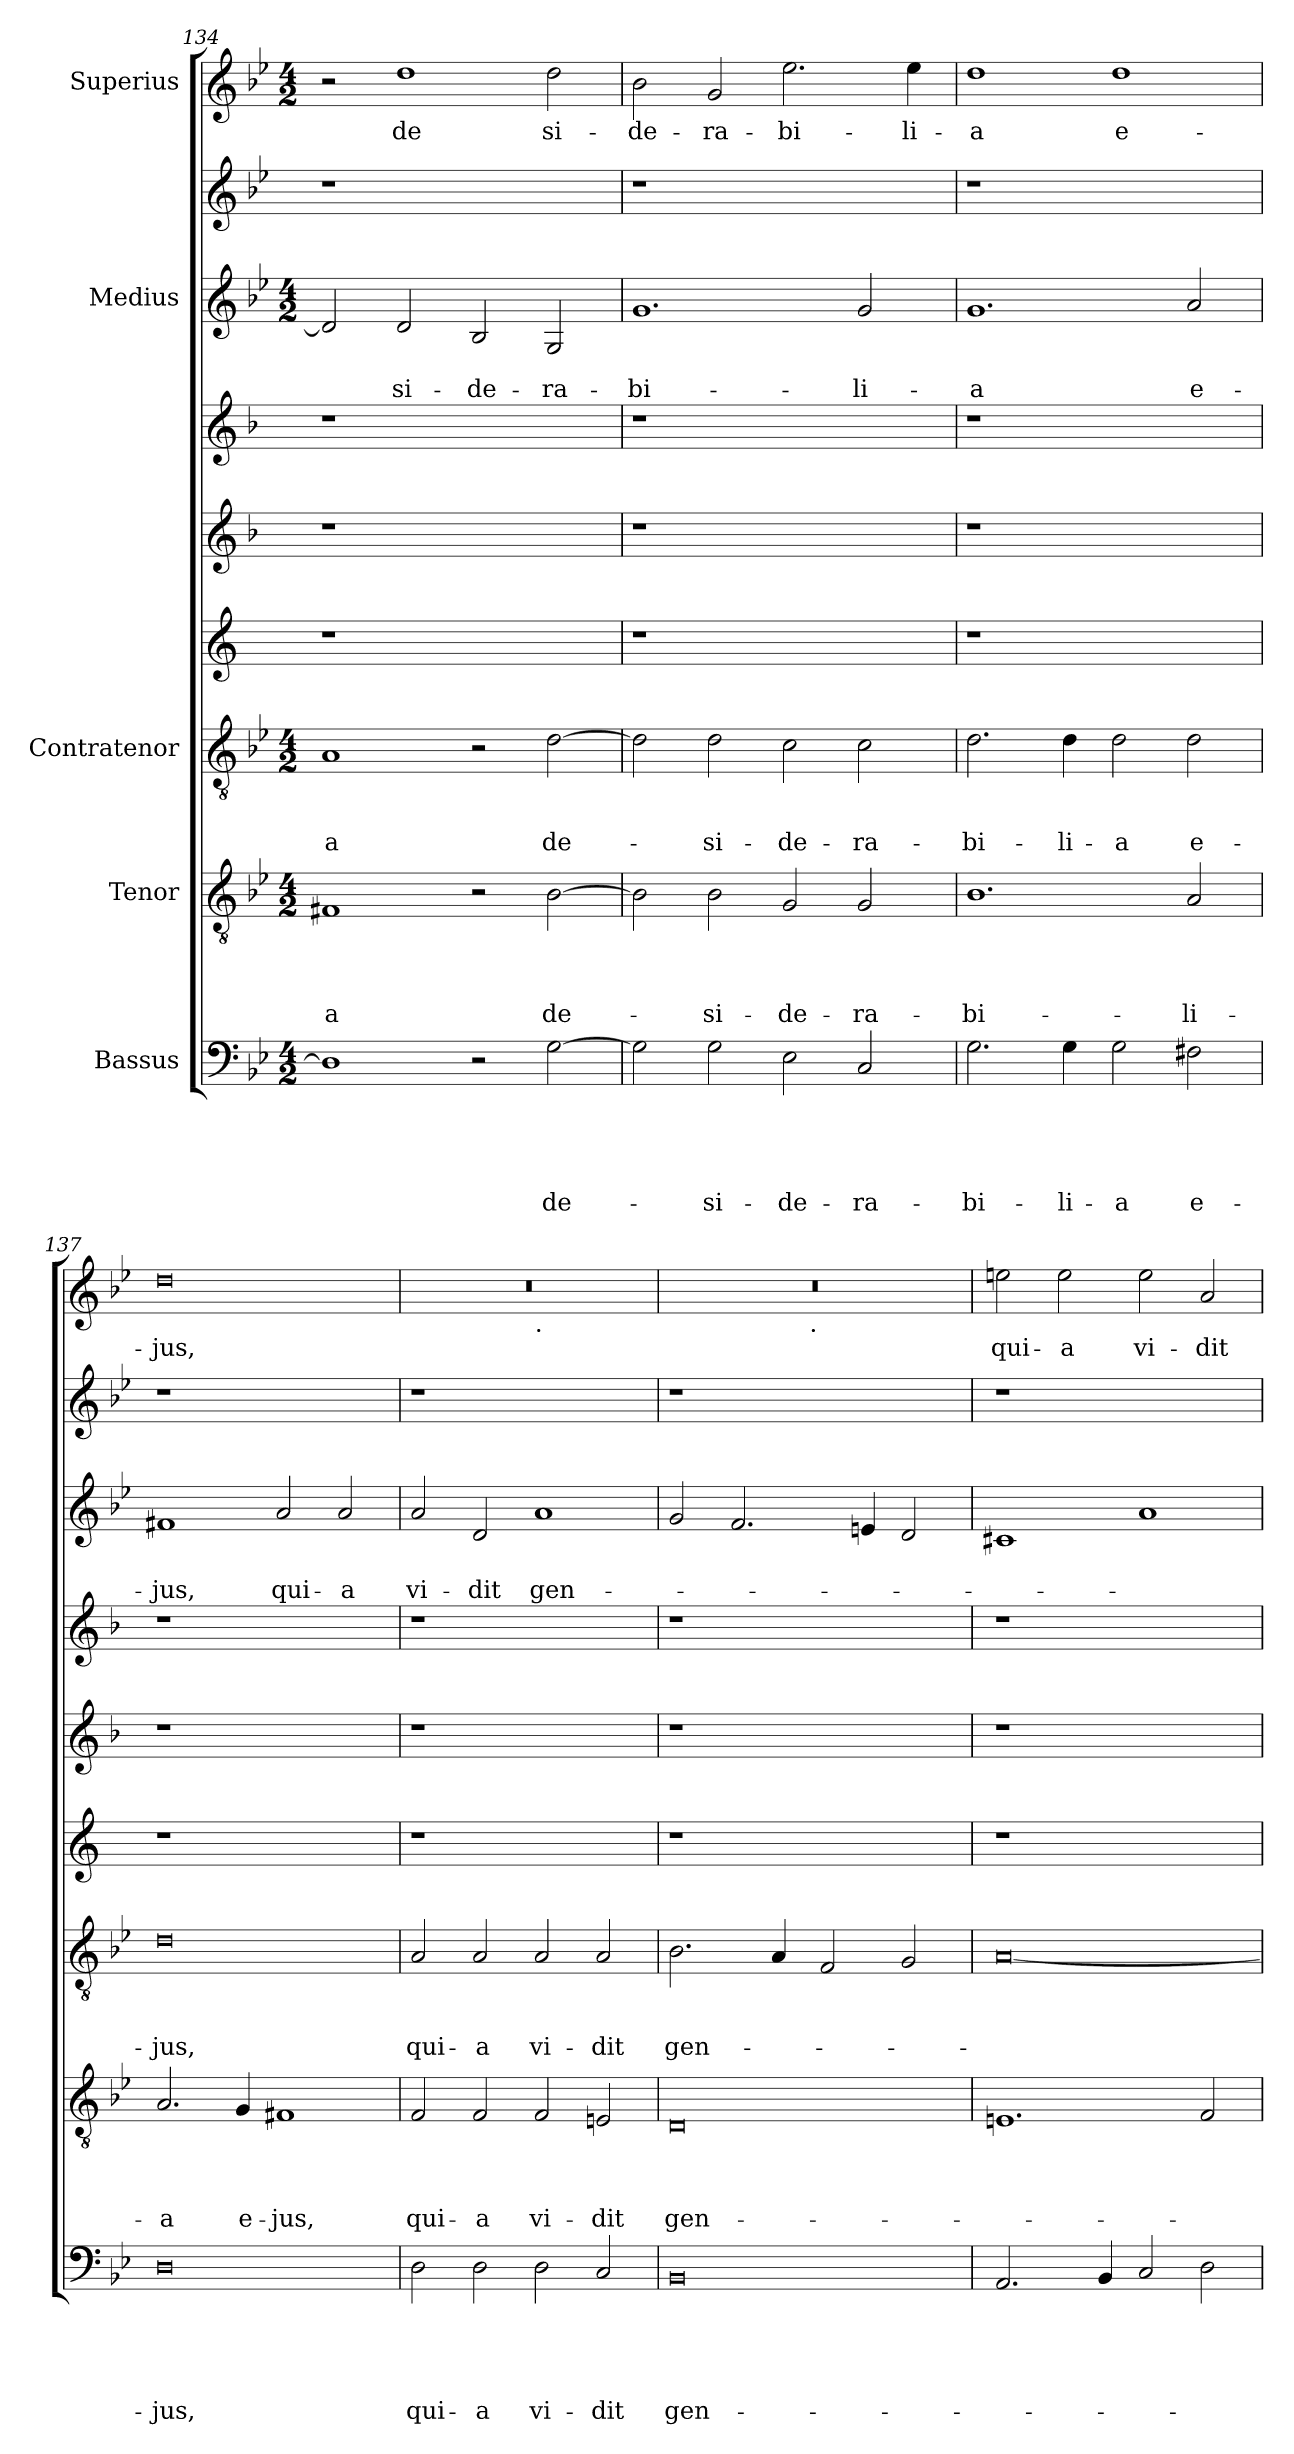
**kern	**text	**text	**text	**text	**text	**kern	**text	**text	**text	**text	**kern	**text	**text	**text	**kern	**kern	**kern	**kern	**text	**text	**kern	**kern	**text
*part9	*part9	*part9	*part9	*part9	*part9	*part8	*part8	*part8	*part8	*part8	*part7	*part7	*part7	*part7	*part6	*part5	*part4	*part3	*part3	*part3	*part2	*part1	*part1
*staff9	*staff9	*staff9	*staff9	*staff9	*staff9	*staff8	*staff8	*staff8	*staff8	*staff8	*staff7	*staff7	*staff7	*staff7	*staff6	*staff5	*staff4	*staff3	*staff3	*staff3	*staff2	*staff1	*staff1
*I"Bassus	*	*	*	*	*	*I"Tenor	*	*	*	*	*I"Contratenor	*	*	*	*	*	*	*I"Medius	*	*	*	*I"Superius	*
*clefF4	*	*	*	*	*	*clefGv2	*	*	*	*	*clefGv2	*	*	*	*clefG2	*clefG2	*clefG2	*clefG2	*	*	*clefG2	*clefG2	*
*	*	*	*	*	*	*	*	*	*	*	*	*	*	*	*ITrd1c2	*ITrd-3c-5	*ITrd-3c-5	*	*	*	*	*	*
*k[b-e-]	*	*	*	*	*	*k[b-e-]	*	*	*	*	*k[b-e-]	*	*	*	*k[b-e-]	*k[b-e-]	*k[b-e-]	*k[b-e-]	*	*	*k[b-e-]	*k[b-e-]	*
*B-:	*	*	*	*	*	*B-:	*	*	*	*	*B-:	*	*	*	*B-:	*B-:	*B-:	*B-:	*	*	*B-:	*B-:	*
*M4/2	*	*	*	*	*	*M4/2	*	*	*	*	*M4/2	*	*	*	*	*	*	*M4/2	*	*	*	*M4/2	*
=134	=134	=134	=134	=134	=134	=134	=134	=134	=134	=134	=134	=134	=134	=134	=134	=134	=134	=134	=134	=134	=134	=134	=134
!	!	!	!	!	!	!	!	!	!	!LO:LY:b	!	!	!	!LO:LY:b	!	!	!	!	!	!	!	!	!
1D]	.	.	.	.	.	1F#X	.	.	.	-a	1A	.	.	-a	1r	1r	1r	2d/]	.	.	1r	2r	.
!	!	!	!	!	!	!	!	!	!	!	!	!	!	!	!	!	!	!	!	!LO:LY:b	!	!	!LO:LY:b
.	.	.	.	.	.	.	.	.	.	.	.	.	.	.	.	.	.	2d/	.	si-	.	1dd	de
!	!	!	!	!	!	!	!	!	!	!	!	!	!	!	!	!	!	!	!	!LO:LY:b	!	!	!
2r	.	.	.	.	.	2r	.	.	.	.	2r	.	.	.	1ryy	1ryy	1ryy	2B-/	.	-de-	1ryy	.	.
!	!	!	!	!	!LO:LY:b	!	!	!	!	!LO:LY:b	!	!	!	!LO:LY:b	!	!	!	!	!	!LO:LY:b	!	!	!LO:LY:b
[>2G\	.	.	.	.	de-	[>2B-\	.	.	.	de-	[>2d\	.	.	de-	.	.	.	2G/	.	-ra-	.	2dd\	si-
=135	=135	=135	=135	=135	=135	=135	=135	=135	=135	=135	=135	=135	=135	=135	=135	=135	=135	=135	=135	=135	=135	=135	=135
!	!	!	!	!	!	!	!	!	!	!	!	!	!	!	!	!	!	!	!	!LO:LY:b	!	!	!LO:LY:b
2G\]	.	.	.	.	.	2B-\]	.	.	.	.	2d\]	.	.	.	1r	1r	1r	1.g	.	-bi-	1r	2b-\	-de-
!	!	!	!	!	!LO:LY:b	!	!	!	!	!LO:LY:b	!	!	!	!LO:LY:b	!	!	!	!	!	!	!	!	!LO:LY:b
2G\	.	.	.	.	-si-	2B-\	.	.	.	-si-	2d\	.	.	-si-	.	.	.	.	.	.	.	2g/	-ra-
!	!	!	!	!	!LO:LY:b	!	!	!	!	!LO:LY:b	!	!	!	!LO:LY:b	!	!	!	!	!	!	!	!	!LO:LY:b
2E-\	.	.	.	.	-de-	2G/	.	.	.	-de-	2c\	.	.	-de-	1ryy	1ryy	1ryy	.	.	.	1ryy	2.ee-\	-bi-
!	!	!	!	!	!LO:LY:b	!	!	!	!	!LO:LY:b	!	!	!	!LO:LY:b	!	!	!	!	!	!LO:LY:b	!	!	!
2C/	.	.	.	.	-ra-	2G/	.	.	.	-ra-	2c\	.	.	-ra-	.	.	.	2g/	.	-li-	.	.	.
!	!	!	!	!	!	!	!	!	!	!	!	!	!	!	!	!	!	!	!	!	!	!	!LO:LY:b
.	.	.	.	.	.	.	.	.	.	.	.	.	.	.	.	.	.	.	.	.	.	4ee-\	-li-
!!LO:PB:g=z
=136	=136	=136	=136	=136	=136	=136	=136	=136	=136	=136	=136	=136	=136	=136	=136	=136	=136	=136	=136	=136	=136	=136	=136
!	!	!	!	!	!LO:LY:b	!	!	!	!	!LO:LY:b	!	!	!	!LO:LY:b	!	!	!	!	!	!LO:LY:b	!	!	!LO:LY:b
2.G\	.	.	.	.	-bi-	1.B-	.	.	.	-bi-	2.d\	.	.	-bi-	1r	1r	1r	1.g	.	-a	1r	1dd	-a
!	!	!	!	!	!LO:LY:b	!	!	!	!	!	!	!	!	!LO:LY:b	!	!	!	!	!	!	!	!	!
4G\	.	.	.	.	-li-	.	.	.	.	.	4d\	.	.	-li-	.	.	.	.	.	.	.	.	.
!	!	!	!	!	!LO:LY:b	!	!	!	!	!	!	!	!	!LO:LY:b	!	!	!	!	!	!	!	!	!LO:LY:b
2G\	.	.	.	.	-a	.	.	.	.	.	2d\	.	.	-a	1ryy	1ryy	1ryy	.	.	.	1ryy	1dd	e-
!	!	!	!	!	!LO:LY:b	!	!	!	!	!LO:LY:b	!	!	!	!LO:LY:b	!	!	!	!	!	!LO:LY:b	!	!	!
2F#X\	.	.	.	.	e-	2A/	.	.	.	-li-	2d\	.	.	e-	.	.	.	2a/	.	e-	.	.	.
=137	=137	=137	=137	=137	=137	=137	=137	=137	=137	=137	=137	=137	=137	=137	=137	=137	=137	=137	=137	=137	=137	=137	=137
!	!	!	!	!	!LO:LY:b	!	!	!	!	!LO:LY:b	!	!	!	!LO:LY:b	!	!	!	!	!	!LO:LY:b	!	!	!LO:LY:b
0D	.	.	.	.	-jus,	2.A/	.	.	.	-a	0d	.	.	-jus,	1r	1r	1r	1f#X	.	-jus,	1r	0dd	-jus,
!	!	!	!	!	!	!	!	!	!	!LO:LY:b	!	!	!	!	!	!	!	!	!	!	!	!	!
.	.	.	.	.	.	4G/	.	.	.	e-	.	.	.	.	.	.	.	.	.	.	.	.	.
!	!	!	!	!	!	!	!	!	!	!LO:LY:b	!	!	!	!	!	!	!	!	!	!LO:LY:b	!	!	!
.	.	.	.	.	.	1F#X	.	.	.	-jus,	.	.	.	.	1ryy	1ryy	1ryy	2a/	.	qui-	1ryy	.	.
!	!	!	!	!	!	!	!	!	!	!	!	!	!	!	!	!	!	!	!	!LO:LY:b	!	!	!
.	.	.	.	.	.	.	.	.	.	.	.	.	.	.	.	.	.	2a/	.	-a	.	.	.
=138	=138	=138	=138	=138	=138	=138	=138	=138	=138	=138	=138	=138	=138	=138	=138	=138	=138	=138	=138	=138	=138	=138	=138
!	!	!	!	!	!LO:LY:b	!	!	!	!	!LO:LY:b	!	!	!	!LO:LY:b	!	!	!	!	!	!LO:LY:b	!	!	!
*	*	*	*	*	*	*	*	*	*	*	*	*	*	*	*	*	*	*	*	*	*	*^	*
2D\	.	.	.	.	qui-	2F/	.	.	.	qui-	2A/	.	.	qui-	1r	1r	1r	2a/	.	vi-	1r	0r	1ryy	.
!	!	!	!	!	!LO:LY:b	!	!	!	!	!LO:LY:b	!	!	!	!LO:LY:b	!	!	!	!	!	!LO:LY:b	!	!	!	!
2D\	.	.	.	.	-a	2F/	.	.	.	-a	2A/	.	.	-a	.	.	.	2d/	.	-dit	.	.	.	.
!	!	!	!	!	!	!	!	!	!	!	!	!	!	!	!	!	!	!	!	!	!	!	!LO:TX:b:t=.	!
!	!	!	!	!	!LO:LY:b	!	!	!	!	!LO:LY:b	!	!	!	!LO:LY:b	!	!	!	!	!	!LO:LY:b	!	!	!	!
2D\	.	.	.	.	vi-	2F/	.	.	.	vi-	2A/	.	.	vi-	1ryy	1ryy	1ryy	1a	.	gen-	1ryy	.	1ryy	.
!	!	!	!	!	!LO:LY:b	!	!	!	!	!LO:LY:b	!	!	!	!LO:LY:b	!	!	!	!	!	!	!	!	!	!
2C/	.	.	.	.	-dit	2En/	.	.	.	-dit	2A/	.	.	-dit	.	.	.	.	.	.	.	.	.	.
=139	=139	=139	=139	=139	=139	=139	=139	=139	=139	=139	=139	=139	=139	=139	=139	=139	=139	=139	=139	=139	=139	=139	=139	=139
!	!	!	!	!	!LO:LY:b	!	!	!	!	!LO:LY:b	!	!	!	!LO:LY:b	!	!	!	!	!	!	!	!	!	!
0BB-	.	.	.	.	gen-	0D	.	.	.	gen-	2.B-\	.	.	gen-	1r	1r	1r	2g/	.	.	1r	0r	2ryy	.
.	.	.	.	.	.	.	.	.	.	.	.	.	.	.	.	.	.	2.f/	.	.	.	.	4...ryy	.
.	.	.	.	.	.	.	.	.	.	.	4A/	.	.	.	.	.	.	.	.	.	.	.	.	.
!	!	!	!	!	!	!	!	!	!	!	!	!	!	!	!	!	!	!	!	!	!	!	!LO:TX:b:t=.	!
.	.	.	.	.	.	.	.	.	.	.	.	.	.	.	.	.	.	.	.	.	.	.	1ryy	.
.	.	.	.	.	.	.	.	.	.	.	2F/	.	.	.	1ryy	1ryy	1ryy	.	.	.	1ryy	.	.	.
.	.	.	.	.	.	.	.	.	.	.	.	.	.	.	.	.	.	4en/	.	.	.	.	.	.
.	.	.	.	.	.	.	.	.	.	.	2G/	.	.	.	.	.	.	2d/	.	.	.	.	.	.
.	.	.	.	.	.	.	.	.	.	.	.	.	.	.	.	.	.	.	.	.	.	.	32ryy	.
!!LO:LB:g=z
=140	=140	=140	=140	=140	=140	=140	=140	=140	=140	=140	=140	=140	=140	=140	=140	=140	=140	=140	=140	=140	=140	=140	=140	=140
!	!	!	!	!	!	!	!	!	!	!	!	!	!	!	!	!	!	!	!	!	!	!	!	!LO:LY:b
*	*	*	*	*	*	*	*	*	*	*	*	*	*	*	*	*	*	*	*	*	*	*v	*v	*
2.AA/	.	.	.	.	.	1.En	.	.	.	.	[<0A	.	.	.	1r	1r	1r	1c#X	.	.	1r	2een\	qui-
!	!	!	!	!	!	!	!	!	!	!	!	!	!	!	!	!	!	!	!	!	!	!	!LO:LY:b
.	.	.	.	.	.	.	.	.	.	.	.	.	.	.	.	.	.	.	.	.	.	2ee\	-a
4BB-/	.	.	.	.	.	.	.	.	.	.	.	.	.	.	.	.	.	.	.	.	.	.	.
!	!	!	!	!	!	!	!	!	!	!	!	!	!	!	!	!	!	!	!	!	!	!	!LO:LY:b
2C/	.	.	.	.	.	.	.	.	.	.	.	.	.	.	1ryy	1ryy	1ryy	1a	.	.	1ryy	2ee\	vi-
!	!	!	!	!	!	!	!	!	!	!	!	!	!	!	!	!	!	!	!	!	!	!	!LO:LY:b
2D\	.	.	.	.	.	2F/	.	.	.	.	.	.	.	.	.	.	.	.	.	.	.	2a/	-dit
=	=	=	=	=	=	=	=	=	=	=	=	=	=	=	=	=	=	=	=	=	=	=	=
*-	*-	*-	*-	*-	*-	*-	*-	*-	*-	*-	*-	*-	*-	*-	*-	*-	*-	*-	*-	*-	*-	*-	*-
